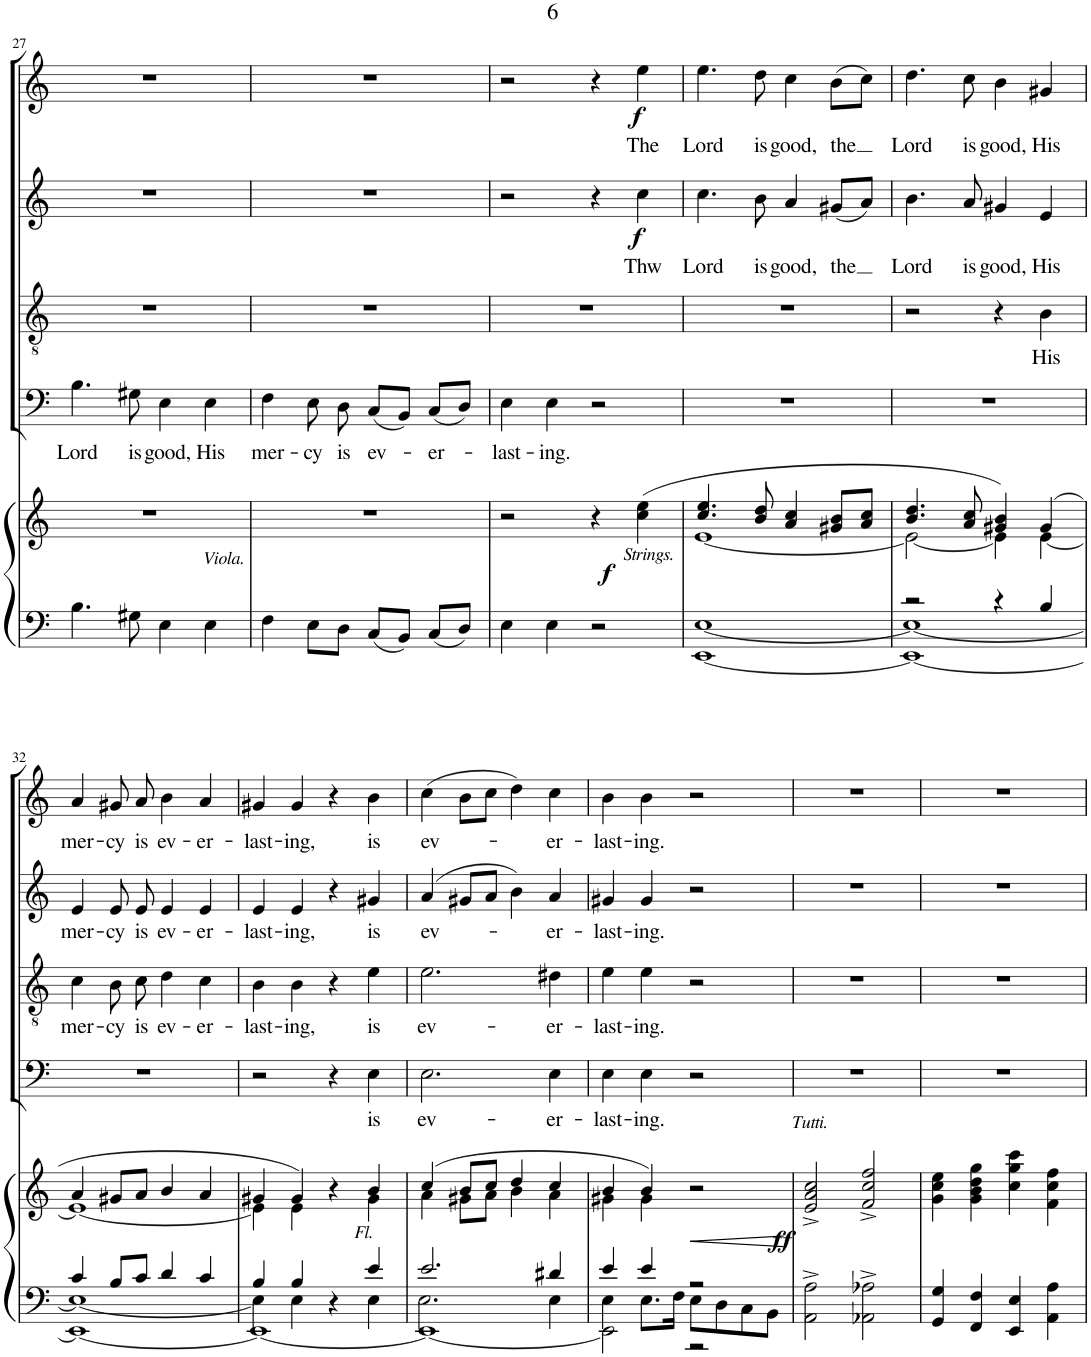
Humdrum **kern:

**kern	**kern	**dynam	**kern	**text	**kern	**text	**kern	**text	**dynam	**kern	**text	**dynam
*part5	*part5	*part5	*part4	*part4	*part3	*part3	*part2	*part2	*part2	*part1	*part1	*part1
*staff6	*staff5	*staff5/6	*staff4	*staff4	*staff3	*staff3	*staff2	*staff2	*staff2	*staff1	*staff1	*staff1
*I"Accompt.	*	*	*I"Bass	*	*I"Tenor	*	*I"Alto	*	*	*I"Soprano	*	*
!!LO:PB:g=z
*clefF4	*clefG2	*	*clefF4	*	*clefGv2	*	*clefG2	*	*	*clefG2	*	*
*k[]	*k[]	*	*k[]	*	*k[]	*	*k[]	*	*	*k[]	*	*
*M4/4	*M4/4	*	*M4/4	*	*M4/4	*	*M4/4	*	*	*M4/4	*	*
*met(c)	*met(c)	*	*met(c)	*	*met(c)	*	*met(c)	*	*	*met(c)	*	*
=27	=27	=27	=27	=27	=27	=27	=27	=27	=27	=27	=27	=27
!	!	!	!	!LO:LY:b	!	!	!	!	!	!	!	!
4.B\	1r	.	4.B\	Lord	1r	.	1r	.	.	1r	.	.
!	!	!	!	!LO:LY:b	!	!	!	!	!	!	!	!
8G#X\	.	.	8G#X\	is	.	.	.	.	.	.	.	.
!	!	!	!	!LO:LY:b	!	!	!	!	!	!	!	!
4E\	.	.	4E\	good,	.	.	.	.	.	.	.	.
!LO:TX:a:i:t=Viola.	!	!	!	!	!	!	!	!	!	!	!	!
!	!	!	!	!LO:LY:b	!	!	!	!	!	!	!	!
4E\	.	.	4E\	His	.	.	.	.	.	.	.	.
=28	=28	=28	=28	=28	=28	=28	=28	=28	=28	=28	=28	=28
!	!	!	!	!LO:LY:b	!	!	!	!	!	!	!	!
4F\	1r	.	4F\	mer-	1r	.	1r	.	.	1r	.	.
!	!	!	!	!LO:LY:b	!	!	!	!	!	!	!	!
8E\L	.	.	8E\	-cy	.	.	.	.	.	.	.	.
!	!	!	!	!LO:LY:b	!	!	!	!	!	!	!	!
8D\J	.	.	8D\	is	.	.	.	.	.	.	.	.
!	!	!	!	!LO:LY:b	!	!	!	!	!	!	!	!
8C/L	.	.	(8C/L	ev-	.	.	.	.	.	.	.	.
8BB/J	.	.	8BB/J)	.	.	.	.	.	.	.	.	.
!	!	!	!	!LO:LY:b	!	!	!	!	!	!	!	!
8C/L	.	.	(8C/L	-er-	.	.	.	.	.	.	.	.
8D/J	.	.	8D/J)	.	.	.	.	.	.	.	.	.
=29	=29	=29	=29	=29	=29	=29	=29	=29	=29	=29	=29	=29
!	!	!	!	!LO:LY:b	!	!	!	!	!	!	!	!
4E\	2r	.	4E\	-last-	1r	.	2r	.	.	2r	.	.
!	!	!	!	!LO:LY:b	!	!	!	!	!	!	!	!
4E\	.	.	4E\	-ing.	.	.	.	.	.	.	.	.
!	!	!LO:DY:b	!	!	!	!	!	!	!	!	!	!
2r	4r	f	2r	.	.	.	4r	.	.	4r	.	.
!	!LO:TX:b:i:t=Strings.	!	!	!	!	!	!	!	!	!	!	!
!	!	!	!	!	!	!	!	!LO:LY:b	!LO:DY:b	!	!LO:LY:b	!LO:DY:b
.	(4cc\ 4ee\	.	.	.	.	.	4cc\	Thw	f	4ee\	The	f
=30	=30	=30	=30	=30	=30	=30	=30	=30	=30	=30	=30	=30
*^	*^	*	*	*	*	*	*	*	*	*	*	*
*	*^	*	*	*	*	*	*	*	*	*	*	*	*	*
!	!	!	!	!	!	!	!	!	!	!	!LO:LY:b	!	!	!LO:LY:b	!
1ryy	[1E	[1EE	4.cc/ 4.ee/	[1e	.	1r	.	1r	.	4.cc\	Lord	.	4.ee\	Lord	.
!	!	!	!	!	!	!	!	!	!	!	!LO:LY:b	!	!	!LO:LY:b	!
.	.	.	8b/ 8dd/	.	.	.	.	.	.	8b\	is	.	8dd\	is	.
!	!	!	!	!	!	!	!	!	!	!	!LO:LY:b	!	!	!LO:LY:b	!
.	.	.	4a/ 4cc/	.	.	.	.	.	.	4a/	good,	.	4cc\	good,	.
!	!	!	!	!	!	!	!	!	!	!	!LO:LY:b	!	!	!LO:LY:b	!
.	.	.	8g#X/ 8b/L	.	.	.	.	.	.	(8g#X/L	the	.	(8b\L	the	.
.	.	.	8a/ 8cc/J	.	.	.	.	.	.	8a/J)	.	.	8cc\J)	.	.
=31	=31	=31	=31	=31	=31	=31	=31	=31	=31	=31	=31	=31	=31	=31	=31
!	!	!	!	!	!	!	!	!	!	!	!LO:LY:b	!	!	!LO:LY:b	!
2r	1E_	1EE_	4.b/ 4.dd/	2e\_	.	1r	.	2r	.	4.b\	Lord	.	4.dd\	Lord	.
!	!	!	!	!	!	!	!	!	!	!	!LO:LY:b	!	!	!LO:LY:b	!
.	.	.	8a/ 8cc/	.	.	.	.	.	.	8a/	is	.	8cc\	is	.
!	!	!	!	!	!	!	!	!	!	!	!LO:LY:b	!	!	!LO:LY:b	!
4r	.	.	4g#X/ 4b/)	4e\]	.	.	.	4r	.	4g#X/	good,	.	4b\	good,	.
!	!	!	!	!	!	!	!	!	!LO:LY:b	!	!LO:LY:b	!	!	!LO:LY:b	!
4B/	.	.	(4g#/	[4e\	.	.	.	4B\	His	4e/	His	.	4g#X/	His	.
!!LO:LB:g=z
=32	=32	=32	=32	=32	=32	=32	=32	=32	=32	=32	=32	=32	=32	=32	=32
!	!	!	!	!	!	!	!	!	!LO:LY:b	!	!LO:LY:b	!	!	!LO:LY:b	!
4c/	1E_	1EE_	4a/	1e_	.	1r	.	4c\	mer-	4e/	mer-	.	4a/	mer-	.
!	!	!	!	!	!	!	!	!	!LO:LY:b	!	!LO:LY:b	!	!	!LO:LY:b	!
8B/L	.	.	8g#X/L	.	.	.	.	8B\L	-cy	8e/	-cy	.	8g#X/	-cy	.
!	!	!	!	!	!	!	!	!	!LO:LY:b	!	!LO:LY:b	!	!	!LO:LY:b	!
8c/J	.	.	8a/J	.	.	.	.	8c\J	is	8e/	is	.	8a/	is	.
!	!	!	!	!	!	!	!	!	!LO:LY:b	!	!LO:LY:b	!	!	!LO:LY:b	!
4d/	.	.	4b/	.	.	.	.	4d\	ev-	4e/	ev-	.	4b\	ev-	.
!	!	!	!	!	!	!	!	!	!LO:LY:b	!	!LO:LY:b	!	!	!LO:LY:b	!
4c/	.	.	4a/	.	.	.	.	4c\	-er-	4e/	-er-	.	4a/	-er-	.
=33	=33	=33	=33	=33	=33	=33	=33	=33	=33	=33	=33	=33	=33	=33	=33
!	!	!	!	!	!	!	!	!	!LO:LY:b	!	!LO:LY:b	!	!	!LO:LY:b	!
4B/	4E\]	1EE_	4g#X/	4e\]	.	2r	.	4B\	-last-	4e/	-last-	.	4g#X/	-last-	.
!	!	!	!	!	!	!	!	!	!LO:LY:b	!	!LO:LY:b	!	!	!LO:LY:b	!
4B/	4E\	.	4g#/)	4e\	.	.	.	4B\	-ing,	4e/	-ing,	.	4g#/	-ing,	.
4r	4ryy	.	4r	4ryy	.	4r	.	4r	.	4r	.	.	4r	.	.
!LO:TX:a:i:t=Fl.	!	!	!	!	!	!	!	!	!	!	!	!	!	!	!
!	!	!	!	!	!	!	!LO:LY:b	!	!LO:LY:b	!	!LO:LY:b	!	!	!LO:LY:b	!
4e/	4E\	.	4b/	4g#\	.	4E\	is	4e\	is	4g#X/	is	.	4b\	is	.
=34	=34	=34	=34	=34	=34	=34	=34	=34	=34	=34	=34	=34	=34	=34	=34
!	!	!	!	!	!	!	!LO:LY:b	!	!LO:LY:b	!	!LO:LY:b	!	!	!LO:LY:b	!
2.e/	2.E\	1EE_	(4cc/	4a\	.	2.E\	ev-	2.e\	ev-	(4a/	ev-	.	(4cc\	ev-	.
.	.	.	8b/L	8g#X\L	.	.	.	.	.	8g#X/L	.	.	8b\L	.	.
.	.	.	8cc/J	8a\J	.	.	.	.	.	8a/J	.	.	8cc\J	.	.
.	.	.	4dd/	4b\	.	.	.	.	.	4b\)	.	.	4dd\)	.	.
!	!	!	!	!	!	!	!LO:LY:b	!	!LO:LY:b	!	!LO:LY:b	!	!	!LO:LY:b	!
4d#X/	4E\	.	4cc/	4a\	.	4E\	-er-	4d#X\	-er-	4a/	-er-	.	4cc\	-er-	.
=35	=35	=35	=35	=35	=35	=35	=35	=35	=35	=35	=35	=35	=35	=35	=35
!	!	!	!	!	!	!	!LO:LY:b	!	!LO:LY:b	!	!LO:LY:b	!	!	!LO:LY:b	!
*	*	*	*	*^	*	*	*	*	*	*	*	*	*	*	*
4e/	4E\	2EE\]	4b/	4g#X\	2..ryy	.	4E\	-last-	4e\	-last-	4g#X/	-last-	.	4b\	-last-	.
!	!	!	!	!	!	!	!	!LO:LY:b	!	!LO:LY:b	!	!LO:LY:b	!	!	!LO:LY:b	!
4e/	8.E\L	.	4b/)	4g#\	.	.	4E\	-ing.	4e\	-ing.	4g#/	-ing.	.	4b\	-ing.	.
.	16F\Jk	.	.	.	.	.	.	.	.	.	.	.	.	.	.	.
!	!	!	!	!	!	!LO:HP:b	!	!	!	!	!	!	!	!	!	!
2r	8E\L	2r	2r	2ryy	.	<	2r	.	2r	.	2r	.	.	2r	.	.
.	8D\	.	.	.	.	.	.	.	.	.	.	.	.	.	.	.
.	8C\	.	.	.	.	.	.	.	.	.	.	.	.	.	.	.
!	!	!	!	!	!	!LO:DY:b	!	!	!	!	!	!	!	!	!	!
.	8BB\J	.	.	.	8ryy	ff	.	.	.	.	.	.	.	.	.	.
*v	*v	*v	*	*	*	*	*	*	*	*	*	*	*	*	*	*
.	.	.	.	[	.	.	.	.	.	.	.	.	.	.
=36	=36	=36	=36	=36	=36	=36	=36	=36	=36	=36	=36	=36	=36	=36
!	!LO:TX:a:i:t=Tutti.	!	!	!	!	!	!	!	!	!	!	!	!	!
*	*v	*v	*v	*	*	*	*	*	*	*	*	*	*	*
2AA\^ 2A\^	2e/^ 2a/^ 2cc/^	.	1r	.	1r	.	1r	.	.	1r	.	.
2AA-X\^ 2A-X\^	2f/^< 2cc/^< 2ff/^<	.	.	.	.	.	.	.	.	.	.	.
=37	=37	=37	=37	=37	=37	=37	=37	=37	=37	=37	=37	=37
4GG/ 4G/	4g\ 4cc\ 4ee\	.	1r	.	1r	.	1r	.	.	1r	.	.
4FF/ 4F/	4g\ 4b\ 4dd\ 4gg\	.	.	.	.	.	.	.	.	.	.	.
4EE/ 4E/	4cc\ 4gg\ 4ccc\	.	.	.	.	.	.	.	.	.	.	.
4AA\ 4A\	4f\ 4cc\ 4ff\	.	.	.	.	.	.	.	.	.	.	.
=	=	=	=	=	=	=	=	=	=	=	=	=
*-	*-	*-	*-	*-	*-	*-	*-	*-	*-	*-	*-	*-
